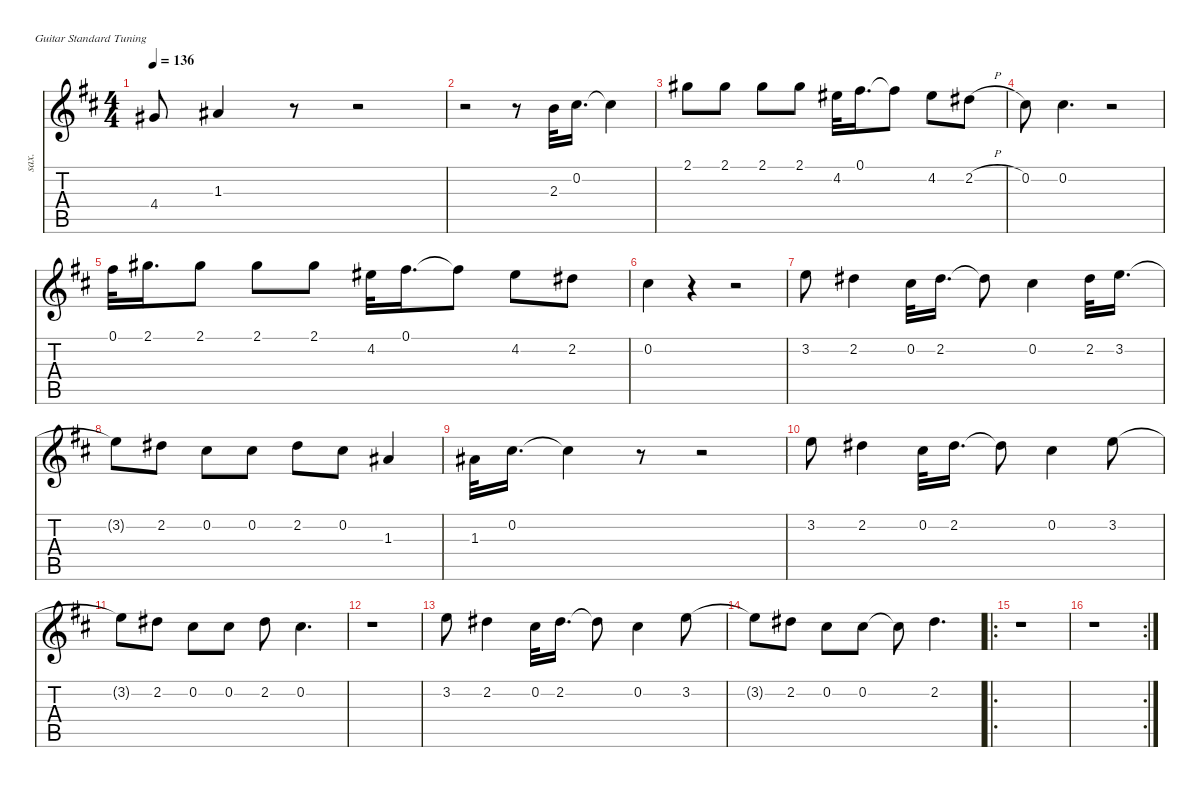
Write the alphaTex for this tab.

\defaultSystemsLayout 4
\hideDynamics
\bracketExtendMode nobrackets
\otherSystemsTrackNameOrientation horizontal
\track ("Vocals" "sax.") {instrument tenorsax}
\staff {score tabs}
\tuning (E4 B3 G3 D3 A2 E2)
\displaytranspose 14
\ts (4 4)
\tempo 136
\clef g2
\ks d
4.4{acc #}.8{dy f} 1.3{acc #}.4 r.8 r.2 |
r.2 r.8 2.3{acc forcenatural}.32 0.2{acc #}.16{d} 0.2{t acc #}.4 |
2.1{acc #}.8 2.1{acc #}.8 2.1{acc #}.8 2.1{acc #}.8 4.2{acc #}.32 0.1{acc #}.16{d} 0.1{t acc #}.8 4.2{acc #}.8 2.2{h acc #}.8 |
0.2{acc #}.8 0.2{acc #}.4{d} r.2 |
0.1{acc #}.32 2.1{acc #}.16{d} 2.1{acc #}.8 2.1{acc #}.8 2.1{acc #}.8 4.2{acc #}.32 0.1{acc #}.16{d} 0.1{t acc #}.8 4.2{acc #}.8 2.2{acc #}.8 |
0.2{acc #}.4 r.4 r.2 |
3.2{acc forcenatural}.8 2.2{acc #}.4 0.2{acc #}.32 2.2{acc #}.16{d} 2.2{t acc #}.8 0.2{acc #}.4 2.2{acc #}.32 3.2{acc forcenatural}.16{d} |
3.2{t acc forcenatural}.8 2.2{acc #}.8 0.2{acc #}.8 0.2{acc #}.8 2.2{acc #}.8 0.2{acc #}.8 1.3{acc #}.4 |
1.3{acc #}.32 0.2{acc #}.16{d} 0.2{t acc #}.4 r.8 r.2 |
3.2{acc forcenatural}.8 2.2{acc #}.4 0.2{acc #}.32 2.2{acc #}.16{d} 2.2{t acc #}.8 0.2{acc #}.4 3.2{acc forcenatural}.8 |
3.2{t acc forcenatural}.8 2.2{acc #}.8 0.2{acc #}.8 0.2{acc #}.8 2.2{acc #}.8 0.2{acc #}.4{d} |
r.1 |
3.2{acc forcenatural}.8 2.2{acc #}.4 0.2{acc #}.32 2.2{acc #}.16{d} 2.2{t acc #}.8 0.2{acc #}.4 3.2{acc forcenatural}.8 |
3.2{t acc forcenatural}.8 2.2{acc #}.8 0.2{acc #}.8 0.2{acc #}.8 0.2{t acc #}.8 2.2{acc #}.4{d} |
\ro
r.1 |
\rc 2
r.1
